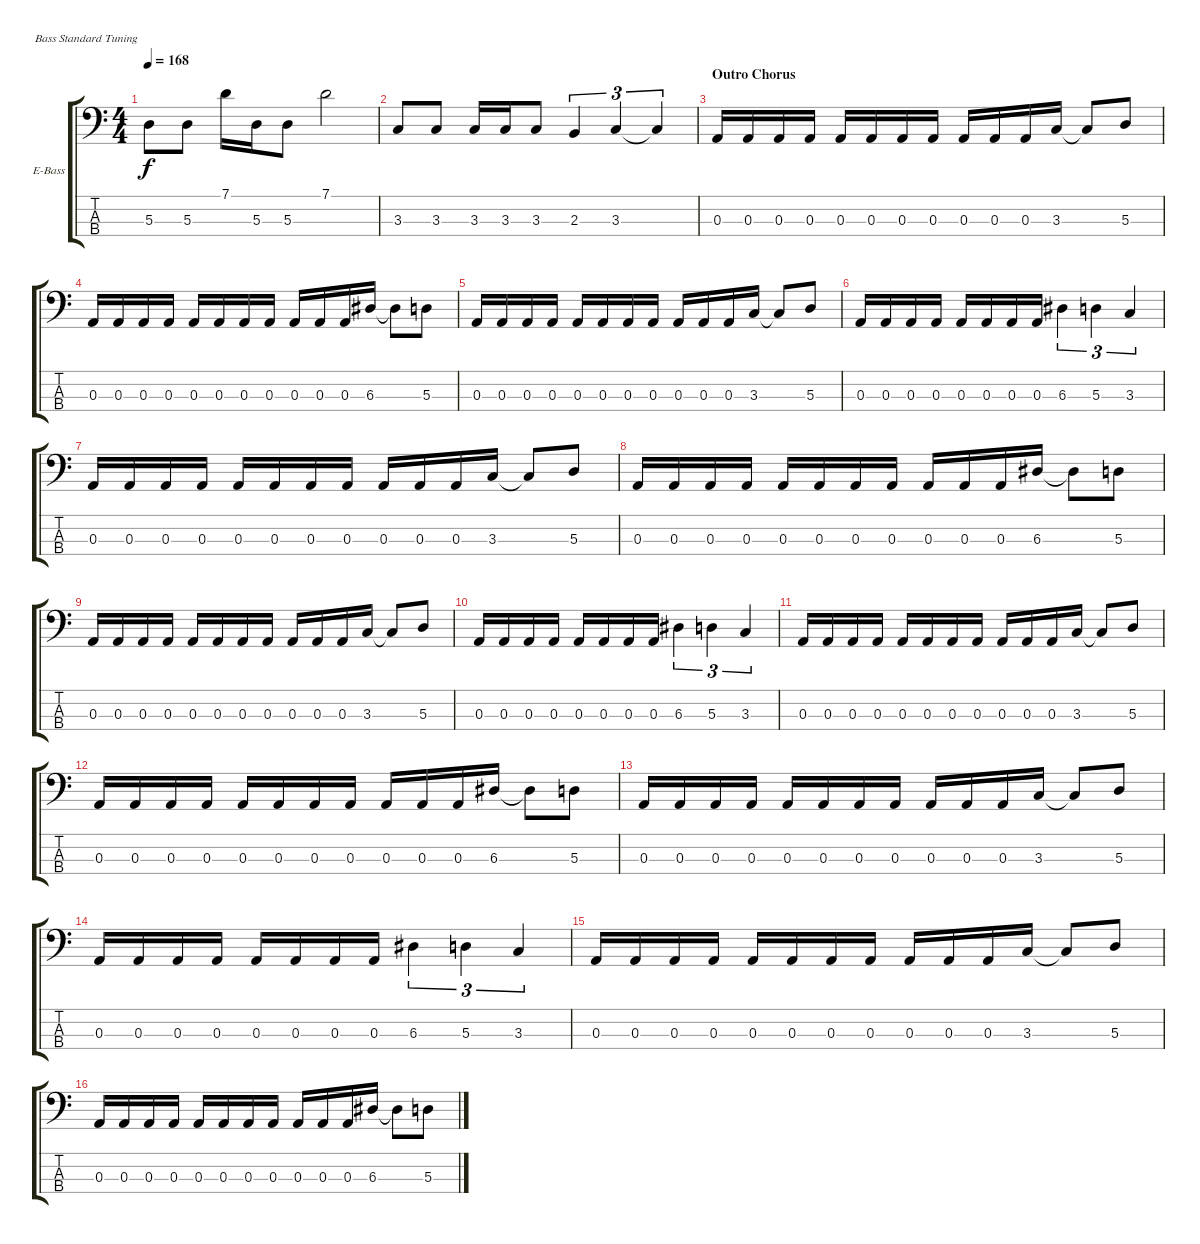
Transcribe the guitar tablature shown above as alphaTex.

\bracketExtendMode groupsimilarinstruments
\firstSystemTrackNameOrientation horizontal
\otherSystemsTrackNameOrientation horizontal
\track ("Bass" "E-Bass") {instrument electricbasspick}
\staff {score tabs}
\tuning (G2 D2 A1 E1)
\ts (4 4)
\tempo 168
\clef f4
\ks c
5.3.8{dy f} 5.3.8 7.1.16 5.3.16 5.3.8 7.1.2 |
3.3.8 3.3.8 3.3.16 3.3.16 3.3.8 2.3.4{tu (3 2)} 3.3.4{tu (3 2)} 3.3{t}.4{tu (3 2)} |
\section ("" "Outro Chorus")
0.3.16 0.3.16 0.3.16 0.3.16 0.3.16 0.3.16 0.3.16 0.3.16 0.3.16 0.3.16 0.3.16 3.3.16 3.3{t}.8 5.3.8 |
0.3.16 0.3.16 0.3.16 0.3.16 0.3.16 0.3.16 0.3.16 0.3.16 0.3.16 0.3.16 0.3.16 6.3.16 6.3{t}.8 5.3.8 |
0.3.16 0.3.16 0.3.16 0.3.16 0.3.16 0.3.16 0.3.16 0.3.16 0.3.16 0.3.16 0.3.16 3.3.16 3.3{t}.8 5.3.8 |
0.3.16 0.3.16 0.3.16 0.3.16 0.3.16 0.3.16 0.3.16 0.3.16 6.3.4{tu (3 2)} 5.3.4{tu (3 2)} 3.3.4{tu (3 2)} |
0.3.16 0.3.16 0.3.16 0.3.16 0.3.16 0.3.16 0.3.16 0.3.16 0.3.16 0.3.16 0.3.16 3.3.16 3.3{t}.8 5.3.8 |
0.3.16 0.3.16 0.3.16 0.3.16 0.3.16 0.3.16 0.3.16 0.3.16 0.3.16 0.3.16 0.3.16 6.3.16 6.3{t}.8 5.3.8 |
0.3.16 0.3.16 0.3.16 0.3.16 0.3.16 0.3.16 0.3.16 0.3.16 0.3.16 0.3.16 0.3.16 3.3.16 3.3{t}.8 5.3.8 |
0.3.16 0.3.16 0.3.16 0.3.16 0.3.16 0.3.16 0.3.16 0.3.16 6.3.4{tu (3 2)} 5.3.4{tu (3 2)} 3.3.4{tu (3 2)} |
0.3.16 0.3.16 0.3.16 0.3.16 0.3.16 0.3.16 0.3.16 0.3.16 0.3.16 0.3.16 0.3.16 3.3.16 3.3{t}.8 5.3.8 |
0.3.16 0.3.16 0.3.16 0.3.16 0.3.16 0.3.16 0.3.16 0.3.16 0.3.16 0.3.16 0.3.16 6.3.16 6.3{t}.8 5.3.8 |
0.3.16 0.3.16 0.3.16 0.3.16 0.3.16 0.3.16 0.3.16 0.3.16 0.3.16 0.3.16 0.3.16 3.3.16 3.3{t}.8 5.3.8 |
0.3.16 0.3.16 0.3.16 0.3.16 0.3.16 0.3.16 0.3.16 0.3.16 6.3.4{tu (3 2)} 5.3.4{tu (3 2)} 3.3.4{tu (3 2)} |
0.3.16 0.3.16 0.3.16 0.3.16 0.3.16 0.3.16 0.3.16 0.3.16 0.3.16 0.3.16 0.3.16 3.3.16 3.3{t}.8 5.3.8 |
0.3.16 0.3.16 0.3.16 0.3.16 0.3.16 0.3.16 0.3.16 0.3.16 0.3.16 0.3.16 0.3.16 6.3.16 6.3{t}.8 5.3.8
